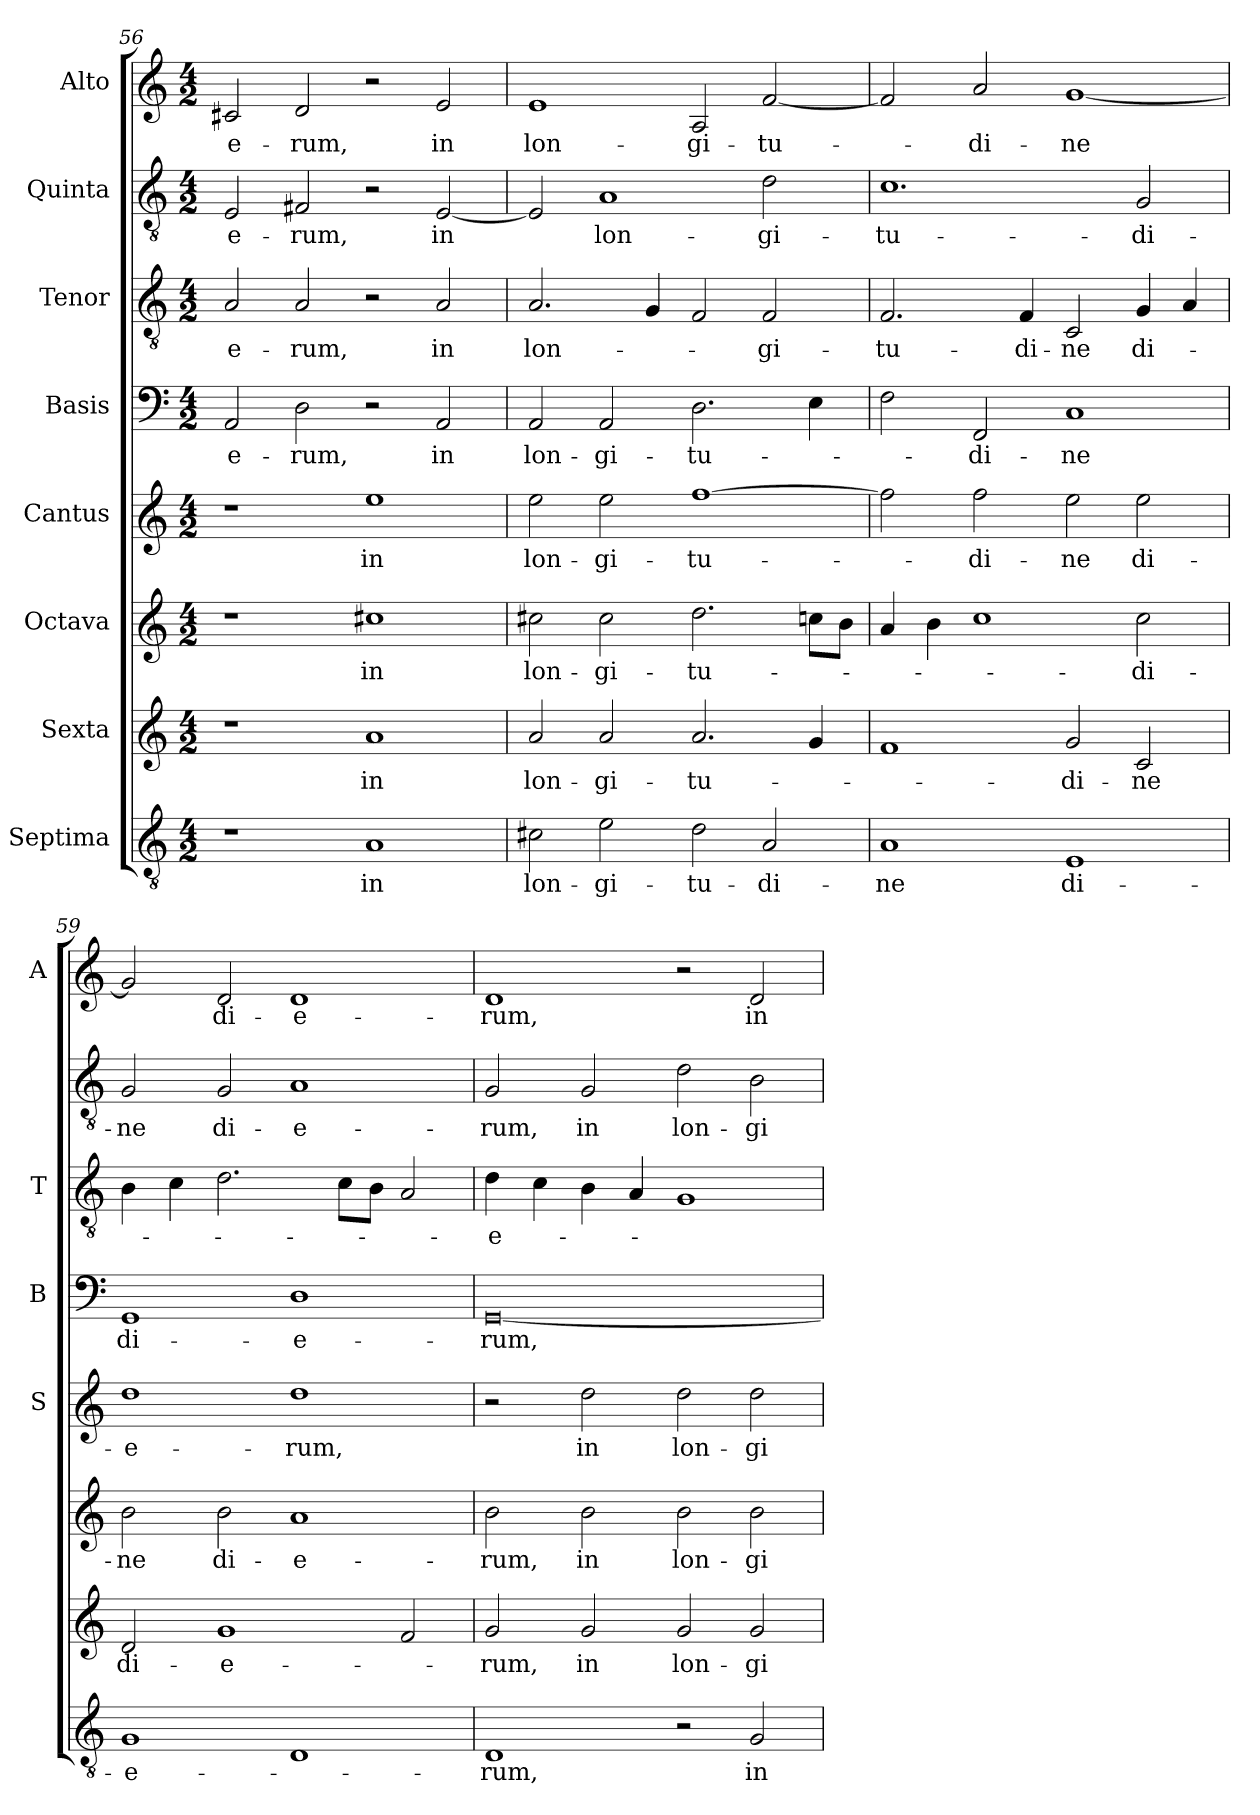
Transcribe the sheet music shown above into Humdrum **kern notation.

**kern	**text	**kern	**text	**kern	**text	**kern	**text	**kern	**text	**kern	**text	**kern	**text	**kern	**text
*part8	*part8	*part7	*part7	*part6	*part6	*part5	*part5	*part4	*part4	*part3	*part3	*part2	*part2	*part1	*part1
*staff8	*staff8	*staff7	*staff7	*staff6	*staff6	*staff5	*staff5	*staff4	*staff4	*staff3	*staff3	*staff2	*staff2	*staff1	*staff1
*I"Septima	*	*I"Sexta	*	*I"Octava	*	*I"Cantus	*	*I"Basis	*	*I"Tenor	*	*I"Quinta	*	*I"Alto	*
*	*	*	*	*	*	*I'S	*	*I'B	*	*I'T	*	*	*	*I'A	*
!!LO:LB:g=z
*clefGv2	*	*clefG2	*	*clefG2	*	*clefG2	*	*clefF4	*	*clefGv2	*	*clefGv2	*	*clefG2	*
*k[]	*	*k[]	*	*k[]	*	*k[]	*	*k[]	*	*k[]	*	*k[]	*	*k[]	*
*C:	*	*C:	*	*C:	*	*C:	*	*C:	*	*C:	*	*C:	*	*C:	*
*M4/2	*	*M4/2	*	*M4/2	*	*M4/2	*	*M4/2	*	*M4/2	*	*M4/2	*	*M4/2	*
=56	=56	=56	=56	=56	=56	=56	=56	=56	=56	=56	=56	=56	=56	=56	=56
!	!	!	!	!	!	!	!	!	!LO:LY:b	!	!LO:LY:b	!	!LO:LY:b	!	!LO:LY:b
1r	.	1r	.	1r	.	1r	.	2AA/	-e-	2A/	-e-	2E/	-e-	2c#X/	-e-
!	!	!	!	!	!	!	!	!	!LO:LY:b	!	!LO:LY:b	!	!LO:LY:b	!	!LO:LY:b
.	.	.	.	.	.	.	.	2D\	-rum,	2A/	-rum,	2F#X/	-rum,	2d/	-rum,
!	!LO:LY:b	!	!LO:LY:b	!	!LO:LY:b	!	!LO:LY:b	!	!	!	!	!	!	!	!
1A	in	1a	in	1cc#X	in	1ee	in	2r	.	2r	.	2r	.	2r	.
!	!	!	!	!	!	!	!	!	!LO:LY:b	!	!LO:LY:b	!	!LO:LY:b	!	!LO:LY:b
.	.	.	.	.	.	.	.	2AA/	in	2A/	in	[2E/	in	2e/	in
=57	=57	=57	=57	=57	=57	=57	=57	=57	=57	=57	=57	=57	=57	=57	=57
!	!LO:LY:b	!	!LO:LY:b	!	!LO:LY:b	!	!LO:LY:b	!	!LO:LY:b	!	!LO:LY:b	!	!	!	!LO:LY:b
2c#X\	lon-	2a/	lon-	2cc#X\	lon-	2ee\	lon-	2AA/	lon-	2.A/	lon-	2E/]	.	1e	lon-
!	!LO:LY:b	!	!LO:LY:b	!	!LO:LY:b	!	!LO:LY:b	!	!LO:LY:b	!	!	!	!LO:LY:b	!	!
2e\	-gi-	2a/	-gi-	2cc#\	-gi-	2ee\	-gi-	2AA/	-gi-	.	.	1A	lon-	.	.
.	.	.	.	.	.	.	.	.	.	4G/	.	.	.	.	.
!	!LO:LY:b	!	!LO:LY:b	!	!LO:LY:b	!	!LO:LY:b	!	!LO:LY:b	!	!	!	!	!	!LO:LY:b
2d\	-tu-	2.a/	-tu-	2.dd\	-tu-	[1ff	-tu-	2.D\	-tu-	2F/	.	.	.	2A/	-gi-
!	!LO:LY:b	!	!	!	!	!	!	!	!	!	!LO:LY:b	!	!LO:LY:b	!	!LO:LY:b
2A/	-di-	.	.	.	.	.	.	.	.	2F/	-gi-	2d\	-gi-	[2f/	-tu-
.	.	4g/	.	8ccn\L	.	.	.	4E\	.	.	.	.	.	.	.
.	.	.	.	8b\J	.	.	.	.	.	.	.	.	.	.	.
=58	=58	=58	=58	=58	=58	=58	=58	=58	=58	=58	=58	=58	=58	=58	=58
!	!LO:LY:b	!	!	!	!	!	!	!	!	!	!LO:LY:b	!	!LO:LY:b	!	!
1A	-ne	1f	.	4a/	.	2ff\]	.	2F\	.	2.F/	-tu-	1.c	-tu-	2f/]	.
.	.	.	.	4b\	.	.	.	.	.	.	.	.	.	.	.
!	!	!	!	!	!	!	!LO:LY:b	!	!LO:LY:b	!	!	!	!	!	!LO:LY:b
.	.	.	.	1cc	.	2ff\	-di-	2FF/	-di-	.	.	.	.	2a/	-di-
!	!	!	!	!	!	!	!	!	!	!	!LO:LY:b	!	!	!	!
.	.	.	.	.	.	.	.	.	.	4F/	-di-	.	.	.	.
!	!LO:LY:b	!	!LO:LY:b	!	!	!	!LO:LY:b	!	!LO:LY:b	!	!LO:LY:b	!	!	!	!LO:LY:b
1E	di-	2g/	-di-	.	.	2ee\	-ne	1C	-ne	2C/	-ne	.	.	[1g	-ne
!	!	!	!LO:LY:b	!	!LO:LY:b	!	!LO:LY:b	!	!	!	!LO:LY:b	!	!LO:LY:b	!	!
.	.	2c/	-ne	2cc\	-di-	2ee\	di-	.	.	4G/	di-	2G/	-di-	.	.
.	.	.	.	.	.	.	.	.	.	4A/	.	.	.	.	.
=59	=59	=59	=59	=59	=59	=59	=59	=59	=59	=59	=59	=59	=59	=59	=59
!	!LO:LY:b	!	!LO:LY:b	!	!LO:LY:b	!	!LO:LY:b	!	!LO:LY:b	!	!	!	!LO:LY:b	!	!
1G	-e-	2d/	di-	2b\	-ne	1dd	-e-	1GG	di-	4B\	.	2G/	-ne	2g/]	.
.	.	.	.	.	.	.	.	.	.	4c\	.	.	.	.	.
!	!	!	!LO:LY:b	!	!LO:LY:b	!	!	!	!	!	!	!	!LO:LY:b	!	!LO:LY:b
.	.	1g	-e-	2b\	di-	.	.	.	.	2.d\	.	2G/	di-	2d/	di-
!	!	!	!	!	!LO:LY:b	!	!LO:LY:b	!	!LO:LY:b	!	!	!	!LO:LY:b	!	!LO:LY:b
1D	.	.	.	1a	-e-	1dd	-rum,	1D	-e-	.	.	1A	-e-	1d	-e-
.	.	.	.	.	.	.	.	.	.	8c\L	.	.	.	.	.
.	.	.	.	.	.	.	.	.	.	8B\J	.	.	.	.	.
.	.	2f/	.	.	.	.	.	.	.	2A/	.	.	.	.	.
!!LO:PB:g=z
=60	=60	=60	=60	=60	=60	=60	=60	=60	=60	=60	=60	=60	=60	=60	=60
!	!LO:LY:b	!	!LO:LY:b	!	!LO:LY:b	!	!	!	!LO:LY:b	!	!LO:LY:b	!	!LO:LY:b	!	!LO:LY:b
1D	-rum,	2g/	-rum,	2b\	-rum,	2r	.	[0GG	-rum,	4d\	-e-	2G/	-rum,	1d	-rum,
.	.	.	.	.	.	.	.	.	.	4c\	.	.	.	.	.
!	!	!	!LO:LY:b	!	!LO:LY:b	!	!LO:LY:b	!	!	!	!	!	!LO:LY:b	!	!
.	.	2g/	in	2b\	in	2dd\	in	.	.	4B\	.	2G/	in	.	.
.	.	.	.	.	.	.	.	.	.	4A/	.	.	.	.	.
!	!	!	!LO:LY:b	!	!LO:LY:b	!	!LO:LY:b	!	!	!	!	!	!LO:LY:b	!	!
2r	.	2g/	lon-	2b\	lon-	2dd\	lon-	.	.	1G	.	2d\	lon-	2r	.
!	!LO:LY:b	!	!LO:LY:b	!	!LO:LY:b	!	!LO:LY:b	!	!	!	!	!	!LO:LY:b	!	!LO:LY:b
2G/	in	2g/	-gi-	2b\	-gi-	2dd\	-gi-	.	.	.	.	2B\	-gi-	2d/	in
=	=	=	=	=	=	=	=	=	=	=	=	=	=	=	=
*-	*-	*-	*-	*-	*-	*-	*-	*-	*-	*-	*-	*-	*-	*-	*-
